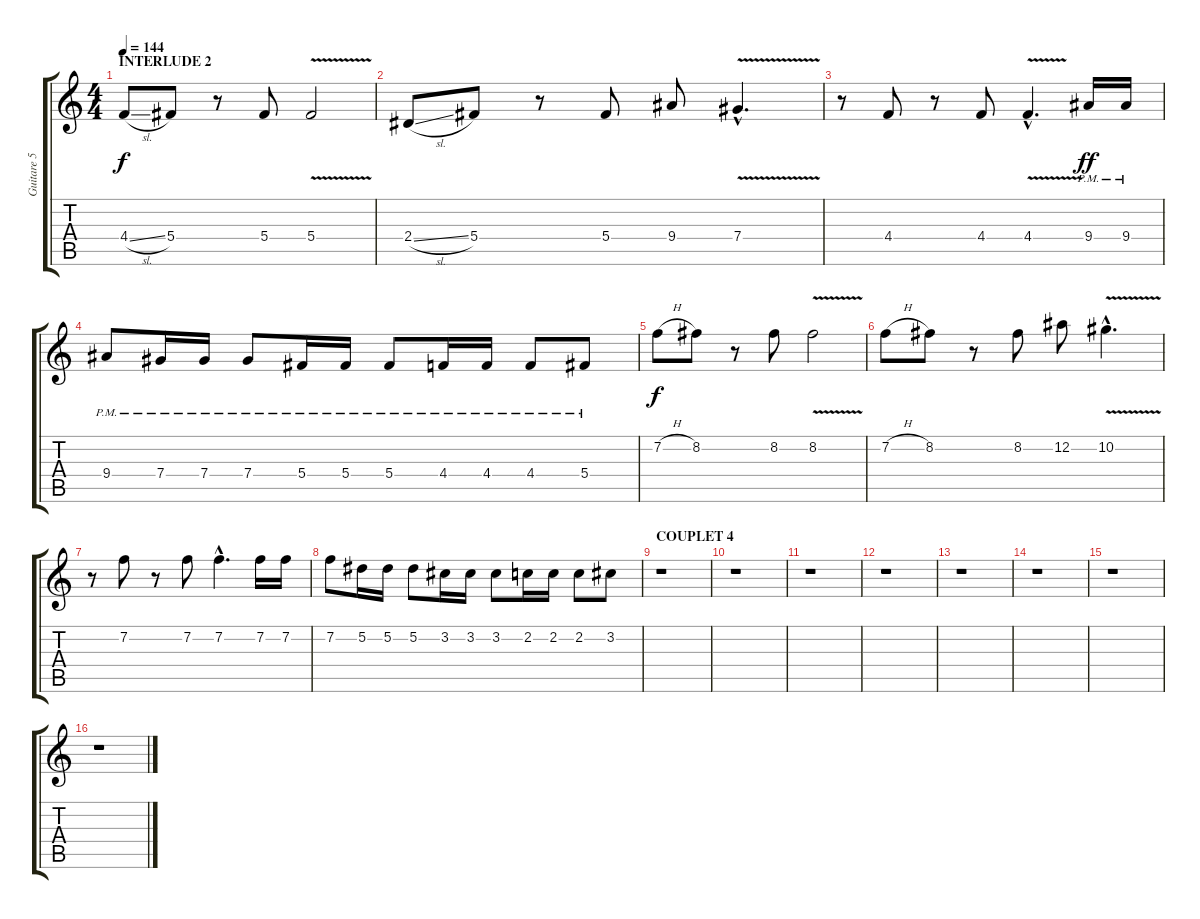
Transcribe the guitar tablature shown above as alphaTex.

\track ("Guitare 5 ( Electrique )" "Guitare 5 ") {instrument distortionguitar}
\staff {score tabs}
\tuning (Eb4 Bb3 Gb3 Db3 Ab2 Eb2) {hide}
\ts (4 4)
\section ("" "INTERLUDE 2")
\tempo 144
\clef g2
\ks c
4.4{sl}.8{dy f} 5.4.8 r.8 5.4.8 5.4{v}.2 |
2.4{sl}.8 5.4.8 r.8 5.4.8 9.4.8 7.4{v hac}.4{d} |
r.8 4.4.8 r.8 4.4.8 4.4{v hac}.4{d} 9.4{pm}.16{dy ff} 9.4{pm}.16 |
9.4{pm}.8 7.4{pm}.16 7.4{pm}.16 7.4{pm}.8 5.4{pm}.16 5.4{pm}.16 5.4{pm}.8 4.4{pm}.16 4.4{pm}.16 4.4{pm}.8 5.4{pm}.8 |
7.2{h}.8{dy f} 8.2.8 r.8 8.2.8 8.2{v}.2 |
7.2{h}.8 8.2.8 r.8 8.2.8 12.2.8 10.2{v hac}.4{d} |
r.8 7.2.8 r.8 7.2.8 7.2{hac}.4{d} 7.2.16 7.2.16 |
7.2.8 5.2.16 5.2.16 5.2.8 3.2.16 3.2.16 3.2.8 2.2.16 2.2.16 2.2.8 3.2.8 |
\section ("" "COUPLET 4")
r.1 |
r.1 |
r.1 |
r.1 |
r.1 |
r.1 |
r.1 |
r.1
